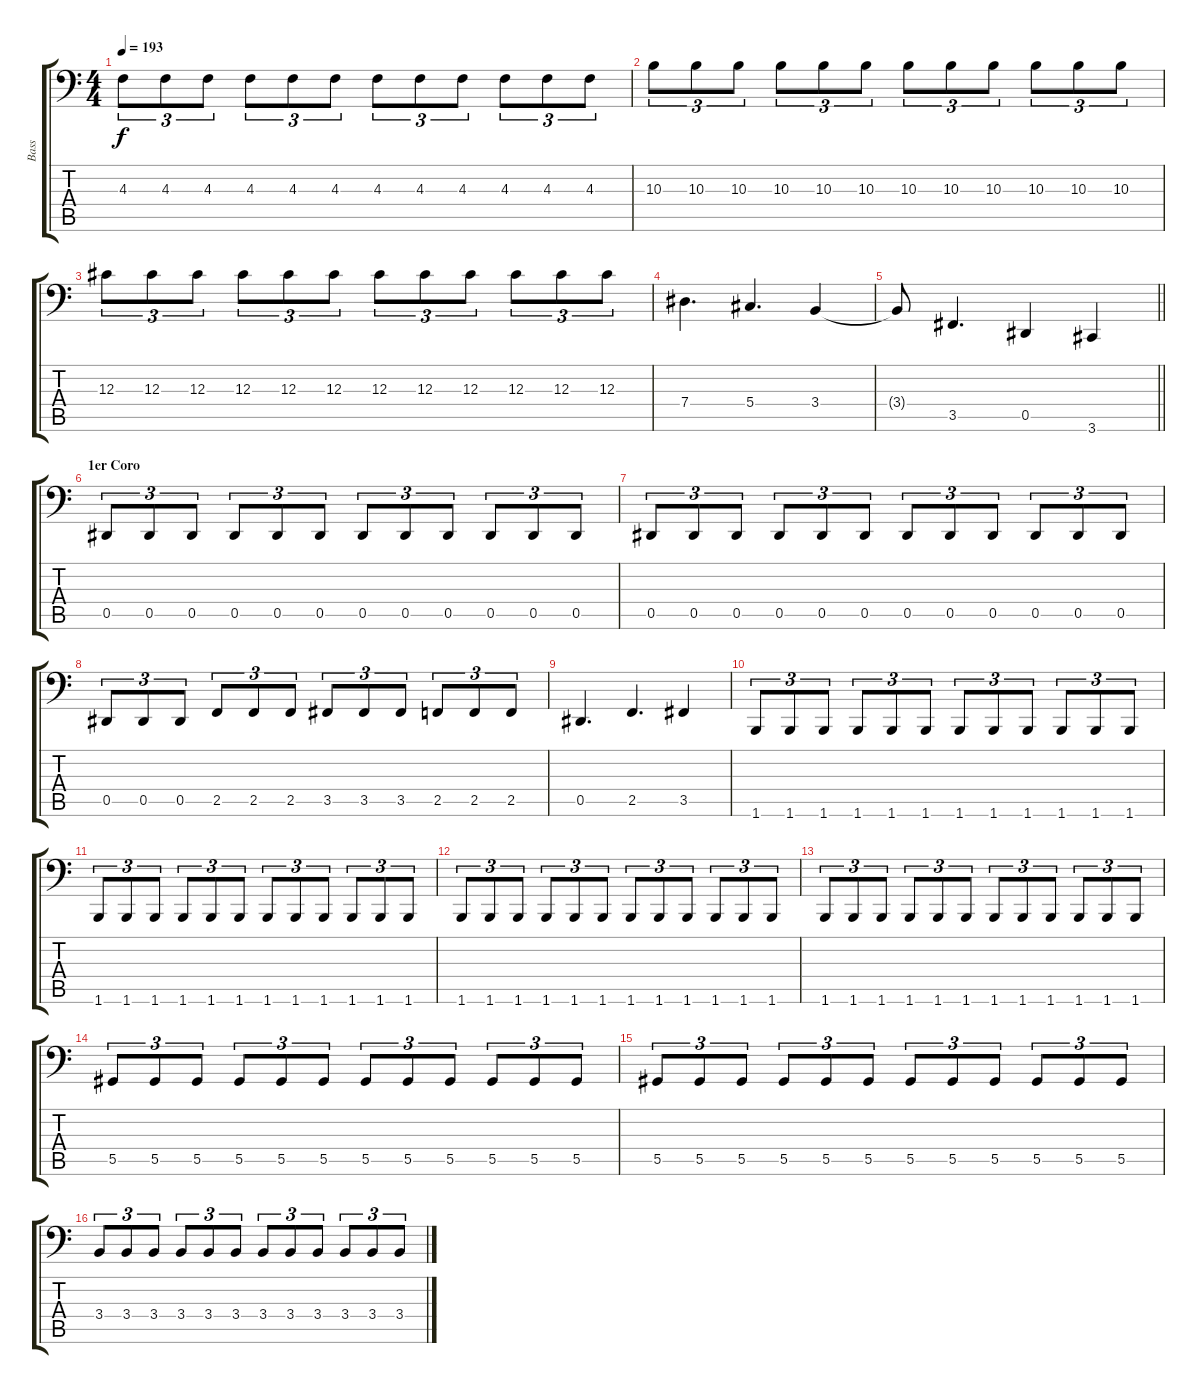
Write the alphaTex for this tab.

\track ("Bass" "Bass") {instrument electricbassfinger}
\staff {score tabs}
\tuning (B2 Gb2 Db2 Ab1 Eb1 Bb0) {hide}
\ts (4 4)
\tempo 193
\clef f4
\ks c
4.3.8{tu (3 2) dy f} 4.3.8{tu (3 2)} 4.3.8{tu (3 2)} 4.3.8{tu (3 2)} 4.3.8{tu (3 2)} 4.3.8{tu (3 2)} 4.3.8{tu (3 2)} 4.3.8{tu (3 2)} 4.3.8{tu (3 2)} 4.3.8{tu (3 2)} 4.3.8{tu (3 2)} 4.3.8{tu (3 2)} |
10.3.8{tu (3 2)} 10.3.8{tu (3 2)} 10.3.8{tu (3 2)} 10.3.8{tu (3 2)} 10.3.8{tu (3 2)} 10.3.8{tu (3 2)} 10.3.8{tu (3 2)} 10.3.8{tu (3 2)} 10.3.8{tu (3 2)} 10.3.8{tu (3 2)} 10.3.8{tu (3 2)} 10.3.8{tu (3 2)} |
12.3.8{tu (3 2)} 12.3.8{tu (3 2)} 12.3.8{tu (3 2)} 12.3.8{tu (3 2)} 12.3.8{tu (3 2)} 12.3.8{tu (3 2)} 12.3.8{tu (3 2)} 12.3.8{tu (3 2)} 12.3.8{tu (3 2)} 12.3.8{tu (3 2)} 12.3.8{tu (3 2)} 12.3.8{tu (3 2)} |
7.4.4{d} 5.4.4{d} 3.4.4 |
\barLineRight lightlight
3.4{t}.8 3.5.4{d} 0.5.4 3.6.4 |
\section ("" "1er Coro")
0.5.8{tu (3 2)} 0.5.8{tu (3 2)} 0.5.8{tu (3 2)} 0.5.8{tu (3 2)} 0.5.8{tu (3 2)} 0.5.8{tu (3 2)} 0.5.8{tu (3 2)} 0.5.8{tu (3 2)} 0.5.8{tu (3 2)} 0.5.8{tu (3 2)} 0.5.8{tu (3 2)} 0.5.8{tu (3 2)} |
0.5.8{tu (3 2)} 0.5.8{tu (3 2)} 0.5.8{tu (3 2)} 0.5.8{tu (3 2)} 0.5.8{tu (3 2)} 0.5.8{tu (3 2)} 0.5.8{tu (3 2)} 0.5.8{tu (3 2)} 0.5.8{tu (3 2)} 0.5.8{tu (3 2)} 0.5.8{tu (3 2)} 0.5.8{tu (3 2)} |
0.5.8{tu (3 2)} 0.5.8{tu (3 2)} 0.5.8{tu (3 2)} 2.5.8{tu (3 2)} 2.5.8{tu (3 2)} 2.5.8{tu (3 2)} 3.5.8{tu (3 2)} 3.5.8{tu (3 2)} 3.5.8{tu (3 2)} 2.5.8{tu (3 2)} 2.5.8{tu (3 2)} 2.5.8{tu (3 2)} |
0.5.4{d} 2.5.4{d} 3.5.4 |
1.6.8{tu (3 2)} 1.6.8{tu (3 2)} 1.6.8{tu (3 2)} 1.6.8{tu (3 2)} 1.6.8{tu (3 2)} 1.6.8{tu (3 2)} 1.6.8{tu (3 2)} 1.6.8{tu (3 2)} 1.6.8{tu (3 2)} 1.6.8{tu (3 2)} 1.6.8{tu (3 2)} 1.6.8{tu (3 2)} |
1.6.8{tu (3 2)} 1.6.8{tu (3 2)} 1.6.8{tu (3 2)} 1.6.8{tu (3 2)} 1.6.8{tu (3 2)} 1.6.8{tu (3 2)} 1.6.8{tu (3 2)} 1.6.8{tu (3 2)} 1.6.8{tu (3 2)} 1.6.8{tu (3 2)} 1.6.8{tu (3 2)} 1.6.8{tu (3 2)} |
1.6.8{tu (3 2)} 1.6.8{tu (3 2)} 1.6.8{tu (3 2)} 1.6.8{tu (3 2)} 1.6.8{tu (3 2)} 1.6.8{tu (3 2)} 1.6.8{tu (3 2)} 1.6.8{tu (3 2)} 1.6.8{tu (3 2)} 1.6.8{tu (3 2)} 1.6.8{tu (3 2)} 1.6.8{tu (3 2)} |
1.6.8{tu (3 2)} 1.6.8{tu (3 2)} 1.6.8{tu (3 2)} 1.6.8{tu (3 2)} 1.6.8{tu (3 2)} 1.6.8{tu (3 2)} 1.6.8{tu (3 2)} 1.6.8{tu (3 2)} 1.6.8{tu (3 2)} 1.6.8{tu (3 2)} 1.6.8{tu (3 2)} 1.6.8{tu (3 2)} |
5.5.8{tu (3 2)} 5.5.8{tu (3 2)} 5.5.8{tu (3 2)} 5.5.8{tu (3 2)} 5.5.8{tu (3 2)} 5.5.8{tu (3 2)} 5.5.8{tu (3 2)} 5.5.8{tu (3 2)} 5.5.8{tu (3 2)} 5.5.8{tu (3 2)} 5.5.8{tu (3 2)} 5.5.8{tu (3 2)} |
5.5.8{tu (3 2)} 5.5.8{tu (3 2)} 5.5.8{tu (3 2)} 5.5.8{tu (3 2)} 5.5.8{tu (3 2)} 5.5.8{tu (3 2)} 5.5.8{tu (3 2)} 5.5.8{tu (3 2)} 5.5.8{tu (3 2)} 5.5.8{tu (3 2)} 5.5.8{tu (3 2)} 5.5.8{tu (3 2)} |
3.4.8{tu (3 2)} 3.4.8{tu (3 2)} 3.4.8{tu (3 2)} 3.4.8{tu (3 2)} 3.4.8{tu (3 2)} 3.4.8{tu (3 2)} 3.4.8{tu (3 2)} 3.4.8{tu (3 2)} 3.4.8{tu (3 2)} 3.4.8{tu (3 2)} 3.4.8{tu (3 2)} 3.4.8{tu (3 2)}
